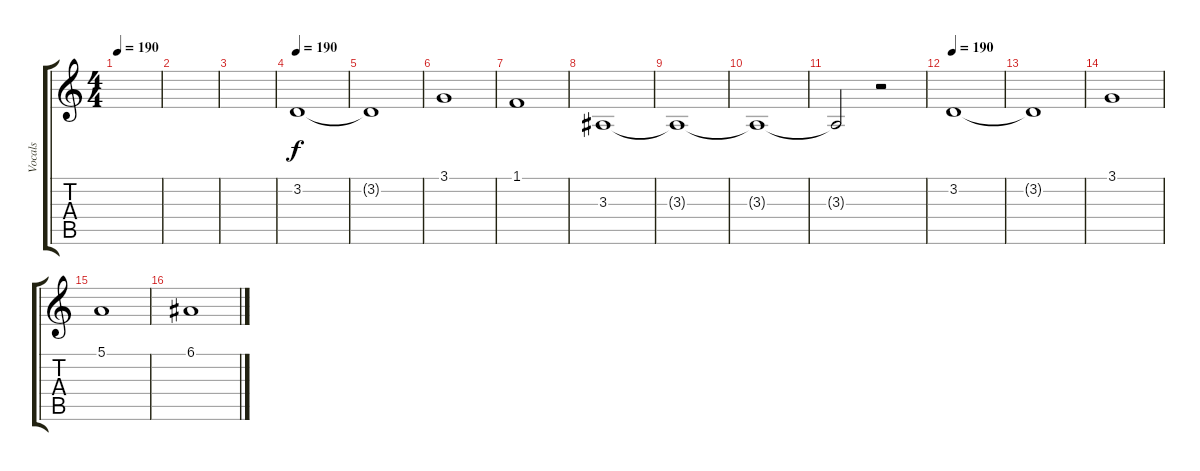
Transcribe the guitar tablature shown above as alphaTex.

\track ("Vocals" "Vocals") {instrument lead3calliope}
\staff {score tabs}
\tuning (E4 B3 G3 D3 A2 D2) {hide}
\ts (4 4)
\tempo 190
\clef g2
\ks c
|
|
|
\tempo 190
3.2.1 |
3.2{t}.1 |
3.1.1 |
1.1.1 |
3.3.1 |
3.3{t}.1 |
3.3{t}.1 |
3.3{t}.2 r.2 |
\tempo 190
3.2.1 |
3.2{t}.1 |
3.1.1 |
5.1.1 |
6.1.1
